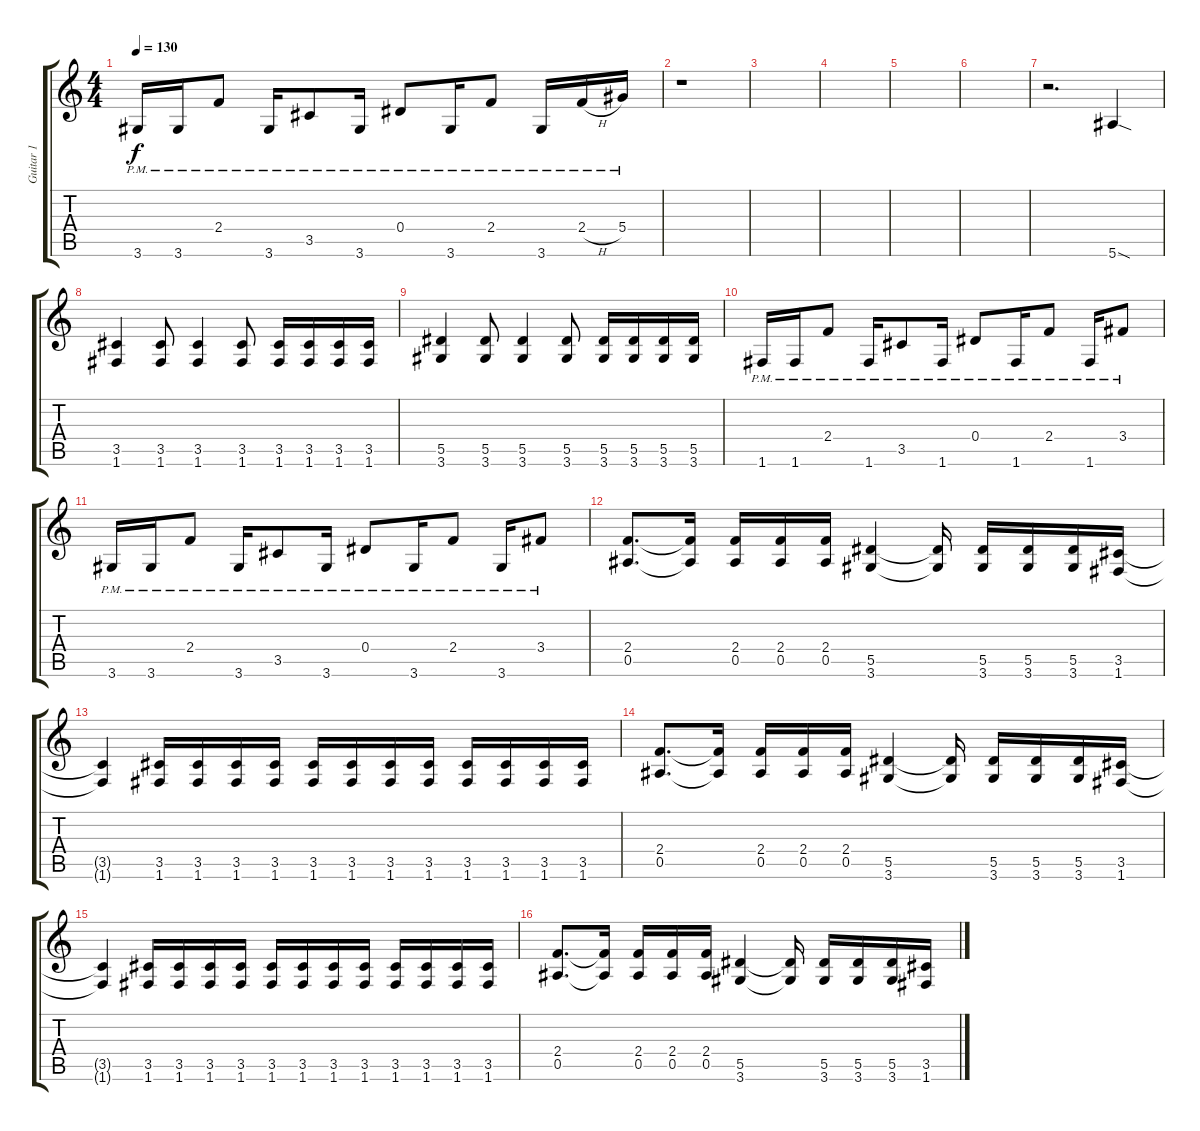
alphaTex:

\track ("Guitar 1" "Guitar 1") {instrument distortionguitar}
\staff {score tabs}
\tuning (F4 C4 Ab3 Eb3 Bb2 F2) {hide}
\ts (4 4)
\tempo 130
\clef g2
\ks c
3.6{pm}.16{dy f} 3.6{pm}.16 2.4{pm}.8 3.6{pm}.16 3.5{pm}.8 3.6{pm}.16 0.4{pm}.8 3.6{pm}.16 2.4{pm}.8 3.6{pm}.16 2.4{h pm}.16 5.4{pm}.16 |
r.1 |
|
|
|
|
r.2{d} 5.6{sod}.4 |
(3.5 1.6).4 (3.5 1.6).8 (3.5 1.6).4 (3.5 1.6).8 (3.5 1.6).16 (3.5 1.6).16 (3.5 1.6).16 (3.5 1.6).16 |
(5.5 3.6).4 (5.5 3.6).8 (5.5 3.6).4 (5.5 3.6).8 (5.5 3.6).16 (5.5 3.6).16 (5.5 3.6).16 (5.5 3.6).16 |
1.6{pm}.16 1.6{pm}.16 2.4{pm}.8 1.6{pm}.16 3.5{pm}.8 1.6{pm}.16 0.4{pm}.8 1.6{pm}.16 2.4{pm}.8 1.6{pm}.16 3.4{pm}.8 |
3.6{pm}.16 3.6{pm}.16 2.4{pm}.8 3.6{pm}.16 3.5{pm}.8 3.6{pm}.16 0.4{pm}.8 3.6{pm}.16 2.4{pm}.8 3.6{pm}.16 3.4{pm}.8 |
(2.4 0.5).8{d} (2.4{t} 0.5{t}).16 (2.4 0.5).16 (2.4 0.5).16 (2.4 0.5).16 (5.5 3.6).4 (5.5{t} 3.6{t}).16 (5.5 3.6).16 (5.5 3.6).16 (5.5 3.6).16 (3.5 1.6).16 |
(3.5{t} 1.6{t}).4 (3.5 1.6).16 (3.5 1.6).16 (3.5 1.6).16 (3.5 1.6).16 (3.5 1.6).16 (3.5 1.6).16 (3.5 1.6).16 (3.5 1.6).16 (3.5 1.6).16 (3.5 1.6).16 (3.5 1.6).16 (3.5 1.6).16 |
(2.4 0.5).8{d} (2.4{t} 0.5{t}).16 (2.4 0.5).16 (2.4 0.5).16 (2.4 0.5).16 (5.5 3.6).4 (5.5{t} 3.6{t}).16 (5.5 3.6).16 (5.5 3.6).16 (5.5 3.6).16 (3.5 1.6).16 |
(3.5{t} 1.6{t}).4 (3.5 1.6).16 (3.5 1.6).16 (3.5 1.6).16 (3.5 1.6).16 (3.5 1.6).16 (3.5 1.6).16 (3.5 1.6).16 (3.5 1.6).16 (3.5 1.6).16 (3.5 1.6).16 (3.5 1.6).16 (3.5 1.6).16 |
(2.4 0.5).8{d} (2.4{t} 0.5{t}).16 (2.4 0.5).16 (2.4 0.5).16 (2.4 0.5).16 (5.5 3.6).4 (5.5{t} 3.6{t}).16 (5.5 3.6).16 (5.5 3.6).16 (5.5 3.6).16 (3.5 1.6).16
